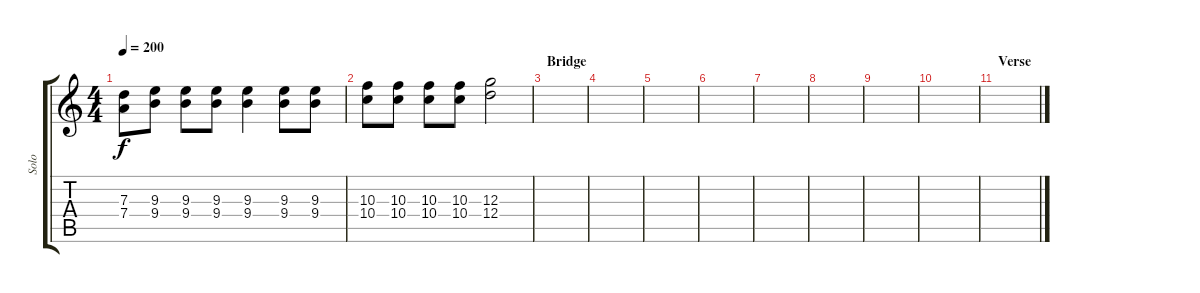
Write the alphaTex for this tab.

\track ("Solo" "Solo") {instrument overdrivenguitar}
\staff {score tabs}
\tuning (E4 B3 G3 D3 A2 E2) {hide}
\ts (4 4)
\tempo 200
\clef g2
\ks c
(7.3 7.4).8{dy f} (9.3 9.4).8 (9.3 9.4).8 (9.3 9.4).8 (9.3 9.4).4 (9.3 9.4).8 (9.3 9.4).8 |
(10.3 10.4).8 (10.3 10.4).8 (10.3 10.4).8 (10.3 10.4).8 (12.3 12.4).2 |
\section ("" "Bridge")
|
|
|
|
|
|
|
|
\section ("" "Verse")
